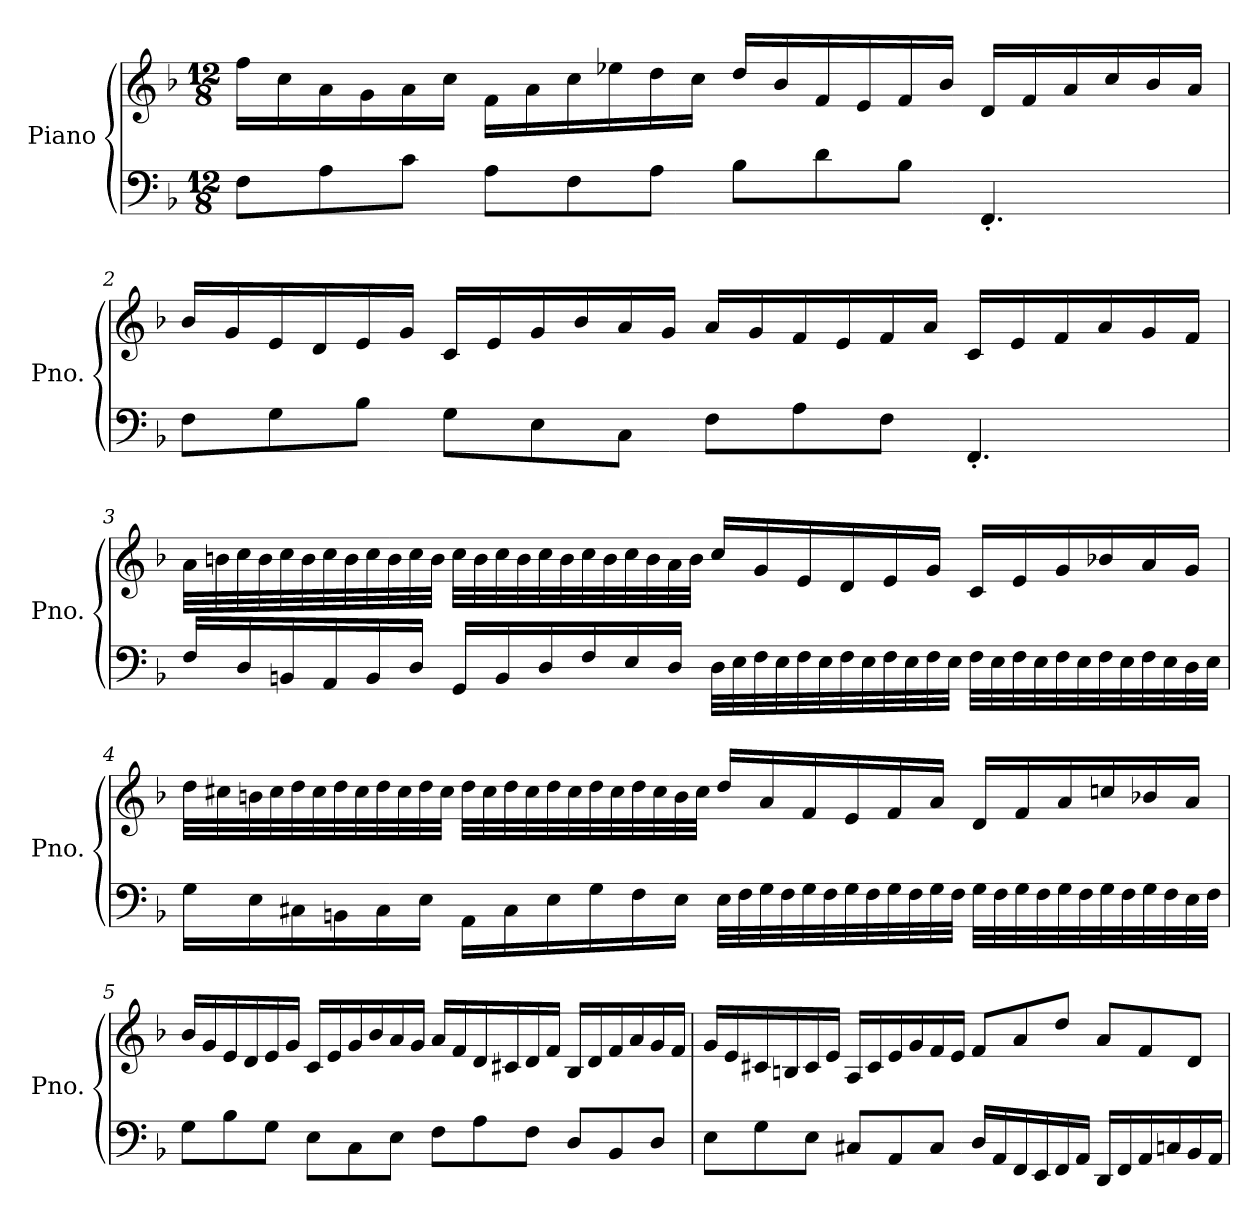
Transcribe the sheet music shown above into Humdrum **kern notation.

**kern	**kern
*part1	*part1
*staff2	*staff1
*I"Piano	*
*I'Pno.	*
*clefF4	*clefG2
*k[b-]	*k[b-]
*M12/8	*M12/8
*MM127	*MM127
=1	=1
8F\L	16ff\LL
.	16cc\
8A\	16a\
.	16g\
8c\J	16a\
.	16cc\JJ
8A\L	16f\LL
.	16a\
8F\	16cc\
.	16ee-X\
8A\J	16dd\
.	16cc\JJ
8B-\L	16dd/LL
.	16b-/
8d\	16f/
.	16e/
8B-\J	16f/
.	16b-/JJ
4.FF'/	16d/LL
.	16f/
.	16a/
.	16cc/
.	16b-/
.	16a/JJ
!!LO:LB:g=z
=2	=2
8F\L	16b-/LL
.	16g/
8G\	16e/
.	16d/
8B-\J	16e/
.	16g/JJ
8G\L	16c/LL
.	16e/
8E\	16g/
.	16b-/
8C\J	16a/
.	16g/JJ
8F\L	16a/LL
.	16g/
8A\	16f/
.	16e/
8F\J	16f/
.	16a/JJ
4.FF'/	16c/LL
.	16e/
.	16f/
.	16a/
.	16g/
.	16f/JJ
!!LO:LB:g=z
=3	=3
16F/LL	32a\LLL
.	32bn\
16D/	32cc\
.	32b\
16BBn/	32cc\
.	32b\
16AA/	32cc\
.	32b\
16BB/	32cc\
.	32b\
16D/JJ	32cc\
.	32b\JJJ
16GG/LL	32cc\LLL
.	32b\
16BB/	32cc\
.	32b\
16D/	32cc\
.	32b\
16F/	32cc\
.	32b\
16E/	32cc\
.	32b\
16D/JJ	32a\
.	32b\JJJ
32D\LLL	16cc/LL
32E\	.
32F\	16g/
32E\	.
32F\	16e/
32E\	.
32F\	16d/
32E\	.
32F\	16e/
32E\	.
32F\	16g/JJ
32E\JJJ	.
32F\LLL	16c/LL
32E\	.
32F\	16e/
32E\	.
32F\	16g/
32E\	.
32F\	16b-X/
32E\	.
32F\	16a/
32E\	.
32D\	16g/JJ
32E\JJJ	.
!!LO:LB:g=z
=4	=4
16G\LL	32dd\LLL
.	32cc#X\
16E\	32bn\
.	32cc#\
16C#X\	32dd\
.	32cc#\
16BBn\	32dd\
.	32cc#\
16C#\	32dd\
.	32cc#\
16E\JJ	32dd\
.	32cc#\JJJ
16AA\LL	32dd\LLL
.	32cc#\
16C#\	32dd\
.	32cc#\
16E\	32dd\
.	32cc#\
16G\	32dd\
.	32cc#\
16F\	32dd\
.	32cc#\
16E\JJ	32b\
.	32cc#\JJJ
32E\LLL	16dd/LL
32F\	.
32G\	16a/
32F\	.
32G\	16f/
32F\	.
32G\	16e/
32F\	.
32G\	16f/
32F\	.
32G\	16a/JJ
32F\JJJ	.
32G\LLL	16d/LL
32F\	.
32G\	16f/
32F\	.
32G\	16a/
32F\	.
32G\	16ccn/
32F\	.
32G\	16b-X/
32F\	.
32E\	16a/JJ
32F\JJJ	.
!!LO:LB:g=z
=5	=5
8G\L	16b-/LL
.	16g/
8B-\	16e/
.	16d/
8G\J	16e/
.	16g/JJ
8E\L	16c/LL
.	16e/
8C\	16g/
.	16b-/
8E\J	16a/
.	16g/JJ
8F\L	16a/LL
.	16f/
8A\	16d/
.	16c#X/
8F\J	16d/
.	16f/JJ
8D/L	16B-/LL
.	16d/
8BB-/	16f/
.	16a/
8D/J	16g/
.	16f/JJ
!!LO:LB:g=z
=6	=6
8E\L	16g/LL
.	16e/
8G\	16c#X/
.	16Bn/
8E\J	16c#/
.	16e/JJ
8C#X/L	16A/LL
.	16c#/
8AA/	16e/
.	16g/
8C#/J	16f/
.	16e/JJ
16D/LL	8f/L
16AA/	.
16FF/	8a/
16EE/	.
16FF/	8dd/J
16AA/JJ	.
16DD/LL	8a/L
16FF/	.
16AA/	8f/
16Cn/	.
16BB-/	8d/J
16AA/JJ	.
=	=
*-	*-
